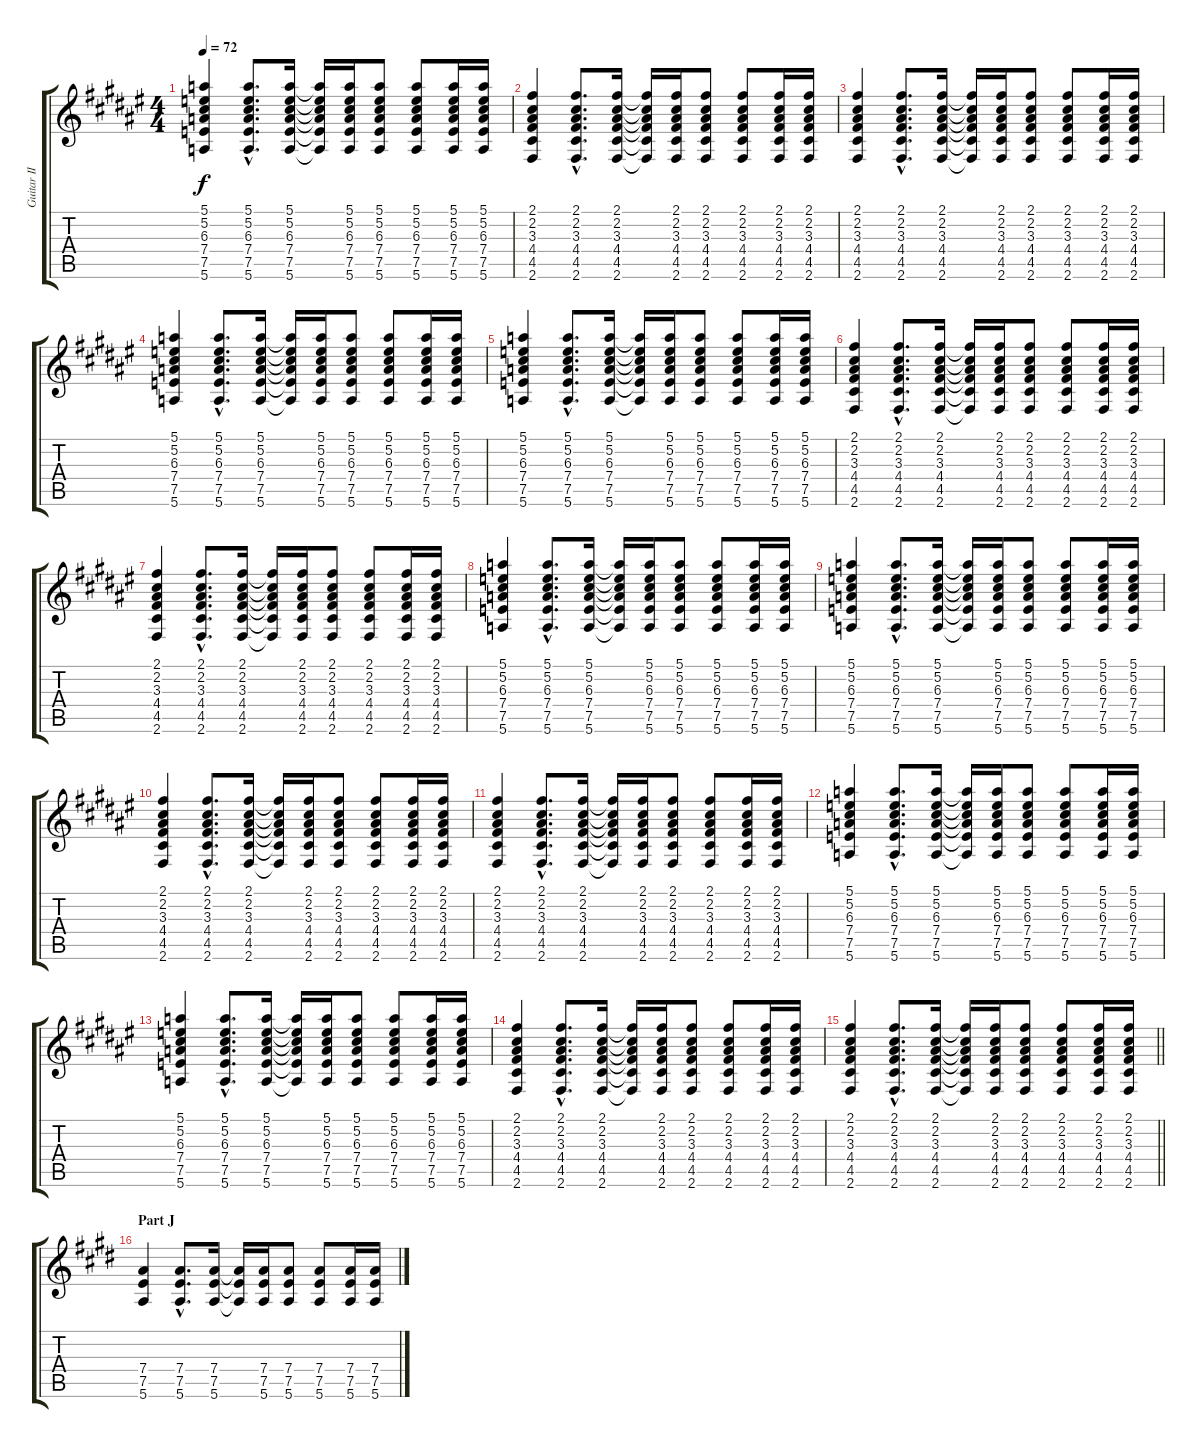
\track ("Guitar II (Inoran)" "Guitar II ") {instrument distortionguitar}
\staff {score tabs}
\tuning (E4 B3 G3 D3 A2 E2) {hide}
\ts (4 4)
\tempo 72
\clef g2
\ks f#
(5.1 5.2 6.3 7.4 7.5 5.6).4{dy f} (5.1{hac} 5.2{hac} 6.3{hac} 7.4{hac} 7.5{hac} 5.6{hac}).8{d} (5.1 5.2 6.3 7.4 7.5 5.6).16 (5.1{t} 5.2{t} 6.3{t} 7.4{t} 7.5{t} 5.6{t}).16 (5.1 5.2 6.3 7.4 7.5 5.6).16 (5.1 5.2 6.3 7.4 7.5 5.6).8 (5.1 5.2 6.3 7.4 7.5 5.6).8 (5.1 5.2 6.3 7.4 7.5 5.6).16 (5.1 5.2 6.3 7.4 7.5 5.6).16 |
(2.1 2.2 3.3 4.4 4.5 2.6).4 (2.1{hac} 2.2{hac} 3.3{hac} 4.4{hac} 4.5{hac} 2.6{hac}).8{d} (2.1 2.2 3.3 4.4 4.5 2.6).16 (2.1{t} 2.2{t} 3.3{t} 4.4{t} 4.5{t} 2.6{t}).16 (2.1 2.2 3.3 4.4 4.5 2.6).16 (2.1 2.2 3.3 4.4 4.5 2.6).8 (2.1 2.2 3.3 4.4 4.5 2.6).8 (2.1 2.2 3.3 4.4 4.5 2.6).16 (2.1 2.2 3.3 4.4 4.5 2.6).16 |
(2.1 2.2 3.3 4.4 4.5 2.6).4 (2.1{hac} 2.2{hac} 3.3{hac} 4.4{hac} 4.5{hac} 2.6{hac}).8{d} (2.1 2.2 3.3 4.4 4.5 2.6).16 (2.1{t} 2.2{t} 3.3{t} 4.4{t} 4.5{t} 2.6{t}).16 (2.1 2.2 3.3 4.4 4.5 2.6).16 (2.1 2.2 3.3 4.4 4.5 2.6).8 (2.1 2.2 3.3 4.4 4.5 2.6).8 (2.1 2.2 3.3 4.4 4.5 2.6).16 (2.1 2.2 3.3 4.4 4.5 2.6).16 |
(5.1 5.2 6.3 7.4 7.5 5.6).4 (5.1{hac} 5.2{hac} 6.3{hac} 7.4{hac} 7.5{hac} 5.6{hac}).8{d} (5.1 5.2 6.3 7.4 7.5 5.6).16 (5.1{t} 5.2{t} 6.3{t} 7.4{t} 7.5{t} 5.6{t}).16 (5.1 5.2 6.3 7.4 7.5 5.6).16 (5.1 5.2 6.3 7.4 7.5 5.6).8 (5.1 5.2 6.3 7.4 7.5 5.6).8 (5.1 5.2 6.3 7.4 7.5 5.6).16 (5.1 5.2 6.3 7.4 7.5 5.6).16 |
(5.1 5.2 6.3 7.4 7.5 5.6).4 (5.1{hac} 5.2{hac} 6.3{hac} 7.4{hac} 7.5{hac} 5.6{hac}).8{d} (5.1 5.2 6.3 7.4 7.5 5.6).16 (5.1{t} 5.2{t} 6.3{t} 7.4{t} 7.5{t} 5.6{t}).16 (5.1 5.2 6.3 7.4 7.5 5.6).16 (5.1 5.2 6.3 7.4 7.5 5.6).8 (5.1 5.2 6.3 7.4 7.5 5.6).8 (5.1 5.2 6.3 7.4 7.5 5.6).16 (5.1 5.2 6.3 7.4 7.5 5.6).16 |
(2.1 2.2 3.3 4.4 4.5 2.6).4 (2.1{hac} 2.2{hac} 3.3{hac} 4.4{hac} 4.5{hac} 2.6{hac}).8{d} (2.1 2.2 3.3 4.4 4.5 2.6).16 (2.1{t} 2.2{t} 3.3{t} 4.4{t} 4.5{t} 2.6{t}).16 (2.1 2.2 3.3 4.4 4.5 2.6).16 (2.1 2.2 3.3 4.4 4.5 2.6).8 (2.1 2.2 3.3 4.4 4.5 2.6).8 (2.1 2.2 3.3 4.4 4.5 2.6).16 (2.1 2.2 3.3 4.4 4.5 2.6).16 |
(2.1 2.2 3.3 4.4 4.5 2.6).4 (2.1{hac} 2.2{hac} 3.3{hac} 4.4{hac} 4.5{hac} 2.6{hac}).8{d} (2.1 2.2 3.3 4.4 4.5 2.6).16 (2.1{t} 2.2{t} 3.3{t} 4.4{t} 4.5{t} 2.6{t}).16 (2.1 2.2 3.3 4.4 4.5 2.6).16 (2.1 2.2 3.3 4.4 4.5 2.6).8 (2.1 2.2 3.3 4.4 4.5 2.6).8 (2.1 2.2 3.3 4.4 4.5 2.6).16 (2.1 2.2 3.3 4.4 4.5 2.6).16 |
(5.1 5.2 6.3 7.4 7.5 5.6).4 (5.1{hac} 5.2{hac} 6.3{hac} 7.4{hac} 7.5{hac} 5.6{hac}).8{d} (5.1 5.2 6.3 7.4 7.5 5.6).16 (5.1{t} 5.2{t} 6.3{t} 7.4{t} 7.5{t} 5.6{t}).16 (5.1 5.2 6.3 7.4 7.5 5.6).16 (5.1 5.2 6.3 7.4 7.5 5.6).8 (5.1 5.2 6.3 7.4 7.5 5.6).8 (5.1 5.2 6.3 7.4 7.5 5.6).16 (5.1 5.2 6.3 7.4 7.5 5.6).16 |
(5.1 5.2 6.3 7.4 7.5 5.6).4 (5.1{hac} 5.2{hac} 6.3{hac} 7.4{hac} 7.5{hac} 5.6{hac}).8{d} (5.1 5.2 6.3 7.4 7.5 5.6).16 (5.1{t} 5.2{t} 6.3{t} 7.4{t} 7.5{t} 5.6{t}).16 (5.1 5.2 6.3 7.4 7.5 5.6).16 (5.1 5.2 6.3 7.4 7.5 5.6).8 (5.1 5.2 6.3 7.4 7.5 5.6).8 (5.1 5.2 6.3 7.4 7.5 5.6).16 (5.1 5.2 6.3 7.4 7.5 5.6).16 |
(2.1 2.2 3.3 4.4 4.5 2.6).4 (2.1{hac} 2.2{hac} 3.3{hac} 4.4{hac} 4.5{hac} 2.6{hac}).8{d} (2.1 2.2 3.3 4.4 4.5 2.6).16 (2.1{t} 2.2{t} 3.3{t} 4.4{t} 4.5{t} 2.6{t}).16 (2.1 2.2 3.3 4.4 4.5 2.6).16 (2.1 2.2 3.3 4.4 4.5 2.6).8 (2.1 2.2 3.3 4.4 4.5 2.6).8 (2.1 2.2 3.3 4.4 4.5 2.6).16 (2.1 2.2 3.3 4.4 4.5 2.6).16 |
(2.1 2.2 3.3 4.4 4.5 2.6).4 (2.1{hac} 2.2{hac} 3.3{hac} 4.4{hac} 4.5{hac} 2.6{hac}).8{d} (2.1 2.2 3.3 4.4 4.5 2.6).16 (2.1{t} 2.2{t} 3.3{t} 4.4{t} 4.5{t} 2.6{t}).16 (2.1 2.2 3.3 4.4 4.5 2.6).16 (2.1 2.2 3.3 4.4 4.5 2.6).8 (2.1 2.2 3.3 4.4 4.5 2.6).8 (2.1 2.2 3.3 4.4 4.5 2.6).16 (2.1 2.2 3.3 4.4 4.5 2.6).16 |
(5.1 5.2 6.3 7.4 7.5 5.6).4 (5.1{hac} 5.2{hac} 6.3{hac} 7.4{hac} 7.5{hac} 5.6{hac}).8{d} (5.1 5.2 6.3 7.4 7.5 5.6).16 (5.1{t} 5.2{t} 6.3{t} 7.4{t} 7.5{t} 5.6{t}).16 (5.1 5.2 6.3 7.4 7.5 5.6).16 (5.1 5.2 6.3 7.4 7.5 5.6).8 (5.1 5.2 6.3 7.4 7.5 5.6).8 (5.1 5.2 6.3 7.4 7.5 5.6).16 (5.1 5.2 6.3 7.4 7.5 5.6).16 |
(5.1 5.2 6.3 7.4 7.5 5.6).4 (5.1{hac} 5.2{hac} 6.3{hac} 7.4{hac} 7.5{hac} 5.6{hac}).8{d} (5.1 5.2 6.3 7.4 7.5 5.6).16 (5.1{t} 5.2{t} 6.3{t} 7.4{t} 7.5{t} 5.6{t}).16 (5.1 5.2 6.3 7.4 7.5 5.6).16 (5.1 5.2 6.3 7.4 7.5 5.6).8 (5.1 5.2 6.3 7.4 7.5 5.6).8 (5.1 5.2 6.3 7.4 7.5 5.6).16 (5.1 5.2 6.3 7.4 7.5 5.6).16 |
(2.1 2.2 3.3 4.4 4.5 2.6).4 (2.1{hac} 2.2{hac} 3.3{hac} 4.4{hac} 4.5{hac} 2.6{hac}).8{d} (2.1 2.2 3.3 4.4 4.5 2.6).16 (2.1{t} 2.2{t} 3.3{t} 4.4{t} 4.5{t} 2.6{t}).16 (2.1 2.2 3.3 4.4 4.5 2.6).16 (2.1 2.2 3.3 4.4 4.5 2.6).8 (2.1 2.2 3.3 4.4 4.5 2.6).8 (2.1 2.2 3.3 4.4 4.5 2.6).16 (2.1 2.2 3.3 4.4 4.5 2.6).16 |
\barLineRight lightlight
(2.1 2.2 3.3 4.4 4.5 2.6).4 (2.1{hac} 2.2{hac} 3.3{hac} 4.4{hac} 4.5{hac} 2.6{hac}).8{d} (2.1 2.2 3.3 4.4 4.5 2.6).16 (2.1{t} 2.2{t} 3.3{t} 4.4{t} 4.5{t} 2.6{t}).16 (2.1 2.2 3.3 4.4 4.5 2.6).16 (2.1 2.2 3.3 4.4 4.5 2.6).8 (2.1 2.2 3.3 4.4 4.5 2.6).8 (2.1 2.2 3.3 4.4 4.5 2.6).16 (2.1 2.2 3.3 4.4 4.5 2.6).16 |
\section ("" "Part J")
\ks e
(7.4 7.5 5.6).4 (7.4{hac} 7.5{hac} 5.6{hac}).8{d} (7.4 7.5 5.6).16 (7.4{t} 7.5{t} 5.6{t}).16 (7.4 7.5 5.6).16 (7.4 7.5 5.6).8 (7.4 7.5 5.6).8 (7.4 7.5 5.6).16 (7.4 7.5 5.6).16
